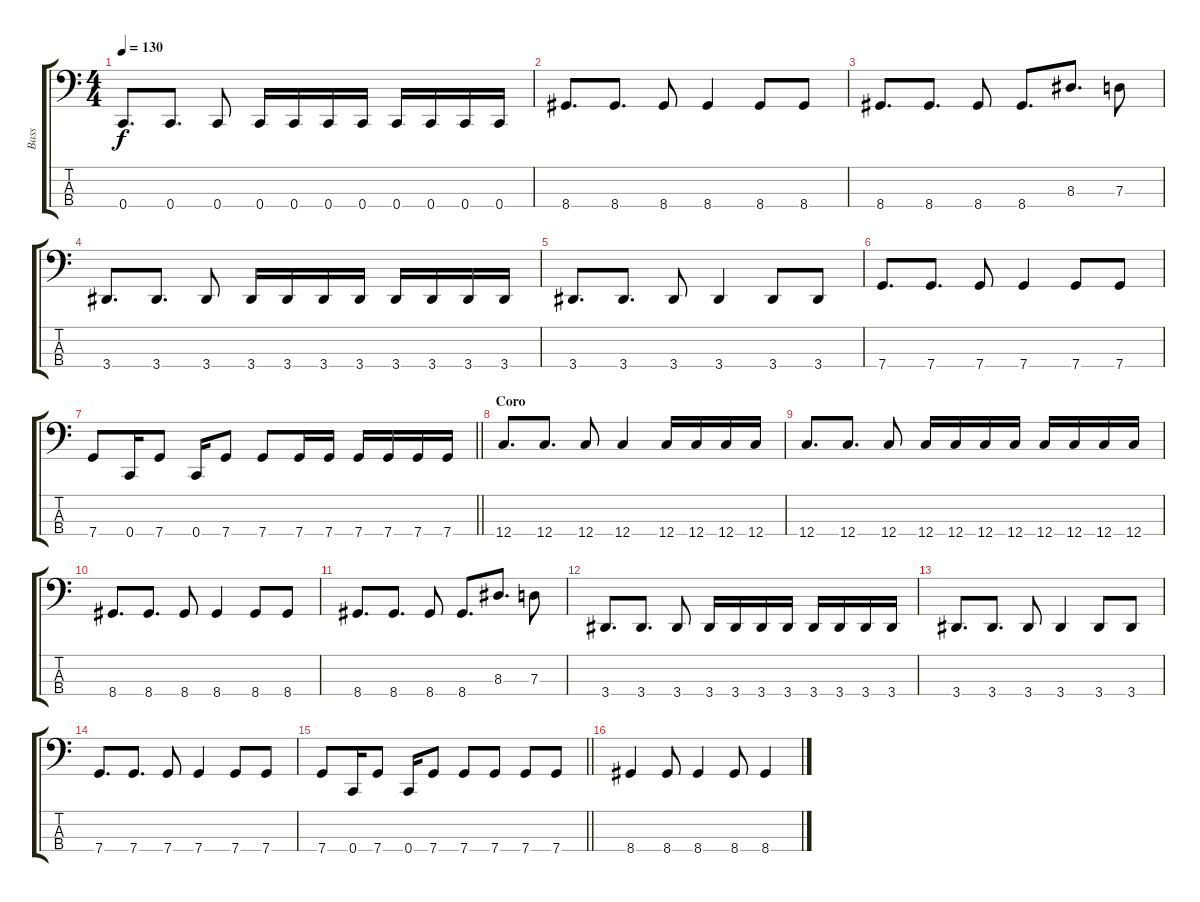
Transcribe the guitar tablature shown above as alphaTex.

\track ("Bass" "Bass") {instrument slapbass2}
\staff {score tabs}
\tuning (F2 C2 G1 C1) {hide}
\ts (4 4)
\tempo 130
\clef f4
\ks c
0.4.8{d dy f} 0.4.8{d} 0.4.8 0.4.16 0.4.16 0.4.16 0.4.16 0.4.16 0.4.16 0.4.16 0.4.16 |
8.4.8{d} 8.4.8{d} 8.4.8 8.4.4 8.4.8 8.4.8 |
8.4.8{d} 8.4.8{d} 8.4.8 8.4.8{d} 8.3.8{d} 7.3.8 |
3.4.8{d} 3.4.8{d} 3.4.8 3.4.16 3.4.16 3.4.16 3.4.16 3.4.16 3.4.16 3.4.16 3.4.16 |
3.4.8{d} 3.4.8{d} 3.4.8 3.4.4 3.4.8 3.4.8 |
7.4.8{d} 7.4.8{d} 7.4.8 7.4.4 7.4.8 7.4.8 |
\barLineRight lightlight
7.4.8 0.4.16 7.4.8 0.4.16 7.4.8 7.4.8 7.4.16 7.4.16 7.4.16 7.4.16 7.4.16 7.4.16 |
\section ("" "Coro")
12.4.8{d} 12.4.8{d} 12.4.8 12.4.4 12.4.16 12.4.16 12.4.16 12.4.16 |
12.4.8{d} 12.4.8{d} 12.4.8 12.4.16 12.4.16 12.4.16 12.4.16 12.4.16 12.4.16 12.4.16 12.4.16 |
8.4.8{d} 8.4.8{d} 8.4.8 8.4.4 8.4.8 8.4.8 |
8.4.8{d} 8.4.8{d} 8.4.8 8.4.8{d} 8.3.8{d} 7.3.8 |
3.4.8{d} 3.4.8{d} 3.4.8 3.4.16 3.4.16 3.4.16 3.4.16 3.4.16 3.4.16 3.4.16 3.4.16 |
3.4.8{d} 3.4.8{d} 3.4.8 3.4.4 3.4.8 3.4.8 |
7.4.8{d} 7.4.8{d} 7.4.8 7.4.4 7.4.8 7.4.8 |
\barLineRight lightlight
7.4.8 0.4.16 7.4.8 0.4.16 7.4.8 7.4.8 7.4.8 7.4.8 7.4.8 |
8.4.4 8.4.8 8.4.4 8.4.8 8.4.4
